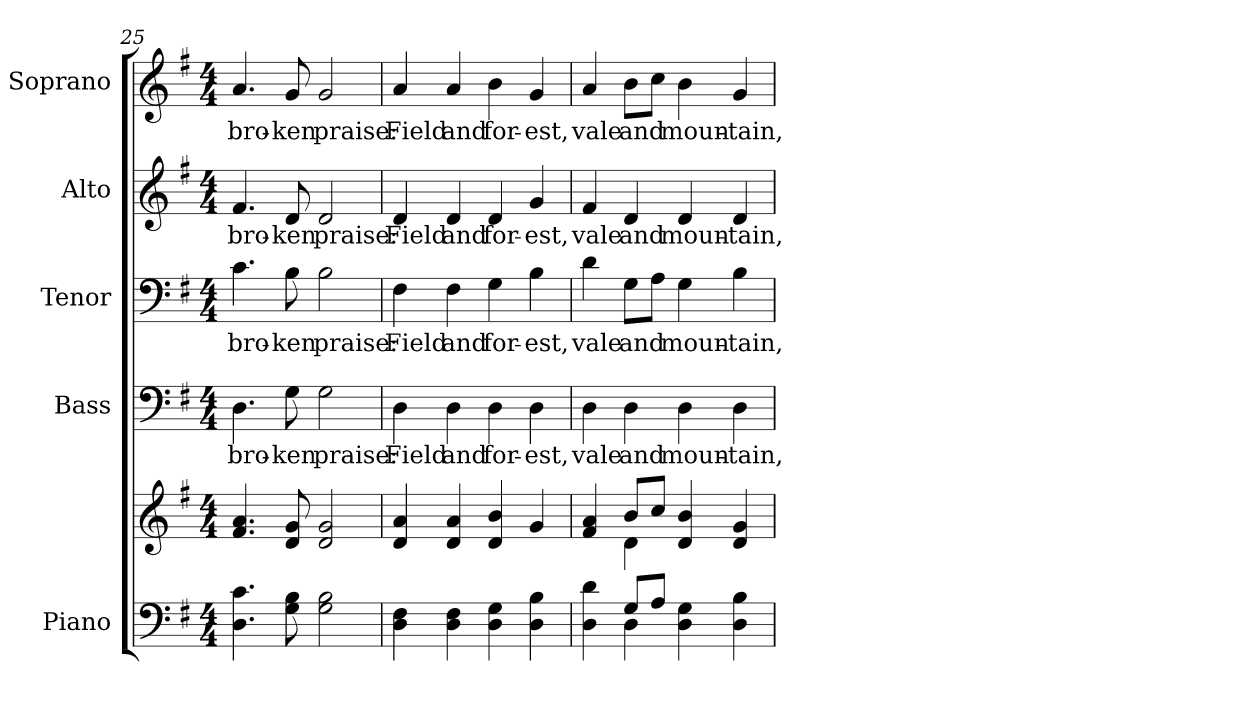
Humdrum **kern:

**kern	**kern	**kern	**text	**kern	**text	**kern	**text	**kern	**text
*part5	*part5	*part4	*part4	*part3	*part3	*part2	*part2	*part1	*part1
*staff6	*staff5	*staff4	*staff4	*staff3	*staff3	*staff2	*staff2	*staff1	*staff1
*I"Piano	*	*I"Bass	*	*I"Tenor	*	*I"Alto	*	*I"Soprano	*
*I'Pno.	*	*I'B.	*	*I'T.	*	*I'A.	*	*I'S.	*
!!LO:PB:g=z
*clefF4	*clefG2	*clefF4	*	*clefF4	*	*clefG2	*	*clefG2	*
*k[f#]	*k[f#]	*k[f#]	*	*k[f#]	*	*k[f#]	*	*k[f#]	*
*G:	*G:	*G:	*	*G:	*	*G:	*	*G:	*
*M4/4	*M4/4	*M4/4	*	*M4/4	*	*M4/4	*	*M4/4	*
=25	=25	=25	=25	=25	=25	=25	=25	=25	=25
!	!	!	!LO:LY:b:color=#000000	!	!	!	!	!	!
!	!	!	!	!	!LO:LY:b:color=#000000	!	!	!	!
!	!	!	!	!	!	!	!LO:LY:b:color=#000000	!	!
!	!	!	!	!	!	!	!	!	!LO:LY:b:color=#000000
4.Di\ 4.ci	4.f#i/ 4.ai	4.Di\	bro-	4.ci\	bro-	4.f#i/	bro-	4.ai/	bro-
!	!	!	!LO:LY:b:color=#000000	!	!	!	!	!	!
!	!	!	!	!	!LO:LY:b:color=#000000	!	!	!	!
!	!	!	!	!	!	!	!LO:LY:b:color=#000000	!	!
!	!	!	!	!	!	!	!	!	!LO:LY:b:color=#000000
8Gi\ 8Bi	8di/ 8gi	8Gi\	-ken	8Bi\	-ken	8di/	-ken	8gi/	-ken
!	!	!	!LO:LY:b:color=#000000	!	!	!	!	!	!
!	!	!	!	!	!LO:LY:b:color=#000000	!	!	!	!
!	!	!	!	!	!	!	!LO:LY:b:color=#000000	!	!
!	!	!	!	!	!	!	!	!	!LO:LY:b:color=#000000
2Gi\ 2Bi	2di/ 2gi	2Gi\	praise:	2Bi\	praise:	2di/	praise:	2gi/	praise:
=26	=26	=26	=26	=26	=26	=26	=26	=26	=26
!	!	!	!LO:LY:b:color=#000000	!	!	!	!	!	!
!	!	!	!	!	!LO:LY:b:color=#000000	!	!	!	!
!	!	!	!	!	!	!	!LO:LY:b:color=#000000	!	!
!	!	!	!	!	!	!	!	!	!LO:LY:b:color=#000000
4Di\ 4F#i	4di/ 4ai	4Di\	Field	4F#i\	Field	4di/	Field	4ai/	Field
!	!	!	!LO:LY:b:color=#000000	!	!	!	!	!	!
!	!	!	!	!	!LO:LY:b:color=#000000	!	!	!	!
!	!	!	!	!	!	!	!LO:LY:b:color=#000000	!	!
!	!	!	!	!	!	!	!	!	!LO:LY:b:color=#000000
4Di\ 4F#i	4di/ 4ai	4Di\	and	4F#i\	and	4di/	and	4ai/	and
!	!	!	!LO:LY:b:color=#000000	!	!	!	!	!	!
!	!	!	!	!	!LO:LY:b:color=#000000	!	!	!	!
!	!	!	!	!	!	!	!LO:LY:b:color=#000000	!	!
!	!	!	!	!	!	!	!	!	!LO:LY:b:color=#000000
4Di\ 4Gi	4di/ 4bi	4Di\	for-	4Gi\	for-	4di/	for-	4bi\	for-
!	!	!	!LO:LY:b:color=#000000	!	!	!	!	!	!
!	!	!	!	!	!LO:LY:b:color=#000000	!	!	!	!
!	!	!	!	!	!	!	!LO:LY:b:color=#000000	!	!
!	!	!	!	!	!	!	!	!	!LO:LY:b:color=#000000
4Di\ 4Bi	4gi/	4Di\	-est,	4Bi\	-est,	4gi/	-est,	4gi/	-est,
!!LO:PB:g=z
=27	=27	=27	=27	=27	=27	=27	=27	=27	=27
*^	*^	*	*	*	*	*	*	*	*
!	!	!	!	!	!LO:LY:b:color=#000000	!	!	!	!	!	!
!	!	!	!	!	!	!	!LO:LY:b:color=#000000	!	!	!	!
!	!	!	!	!	!	!	!	!	!LO:LY:b:color=#000000	!	!
!	!	!	!	!	!	!	!	!	!	!	!LO:LY:b:color=#000000
4Di\ 4di	4ryy	4f#i/ 4ai	4ryy	4Di\	vale	4di\	vale	4f#i/	vale	4ai/	vale
!	!	!	!	!	!LO:LY:b:color=#000000	!	!	!	!	!	!
!	!	!	!	!	!	!	!LO:LY:b:color=#000000	!	!	!	!
!	!	!	!	!	!	!	!	!	!LO:LY:b:color=#000000	!	!
!	!	!	!	!	!	!	!	!	!	!	!LO:LY:b:color=#000000
8Gi/L	4Di\	8bi/L	4di\	4Di\	and	8Gi\L	and	4di/	and	8bi\L	and
8Ai/J	.	8cci/J	.	.	.	8Ai\J	.	.	.	8cci\J	.
!	!	!	!	!	!LO:LY:b:color=#000000	!	!	!	!	!	!
!	!	!	!	!	!	!	!LO:LY:b:color=#000000	!	!	!	!
!	!	!	!	!	!	!	!	!	!LO:LY:b:color=#000000	!	!
!	!	!	!	!	!	!	!	!	!	!	!LO:LY:b:color=#000000
4Di\ 4Gi	2ryy	4di/ 4bi	2ryy	4Di\	moun-	4Gi\	moun-	4di/	moun-	4bi\	moun-
!	!	!	!	!	!LO:LY:b:color=#000000	!	!	!	!	!	!
!	!	!	!	!	!	!	!LO:LY:b:color=#000000	!	!	!	!
!	!	!	!	!	!	!	!	!	!LO:LY:b:color=#000000	!	!
!	!	!	!	!	!	!	!	!	!	!	!LO:LY:b:color=#000000
4Di\ 4Bi	.	4di/ 4gi	.	4Di\	-tain,	4Bi\	-tain,	4di/	-tain,	4gi/	-tain,
*v	*v	*	*	*	*	*	*	*	*	*	*
*	*v	*v	*	*	*	*	*	*	*	*
=	=	=	=	=	=	=	=	=	=
*-	*-	*-	*-	*-	*-	*-	*-	*-	*-
